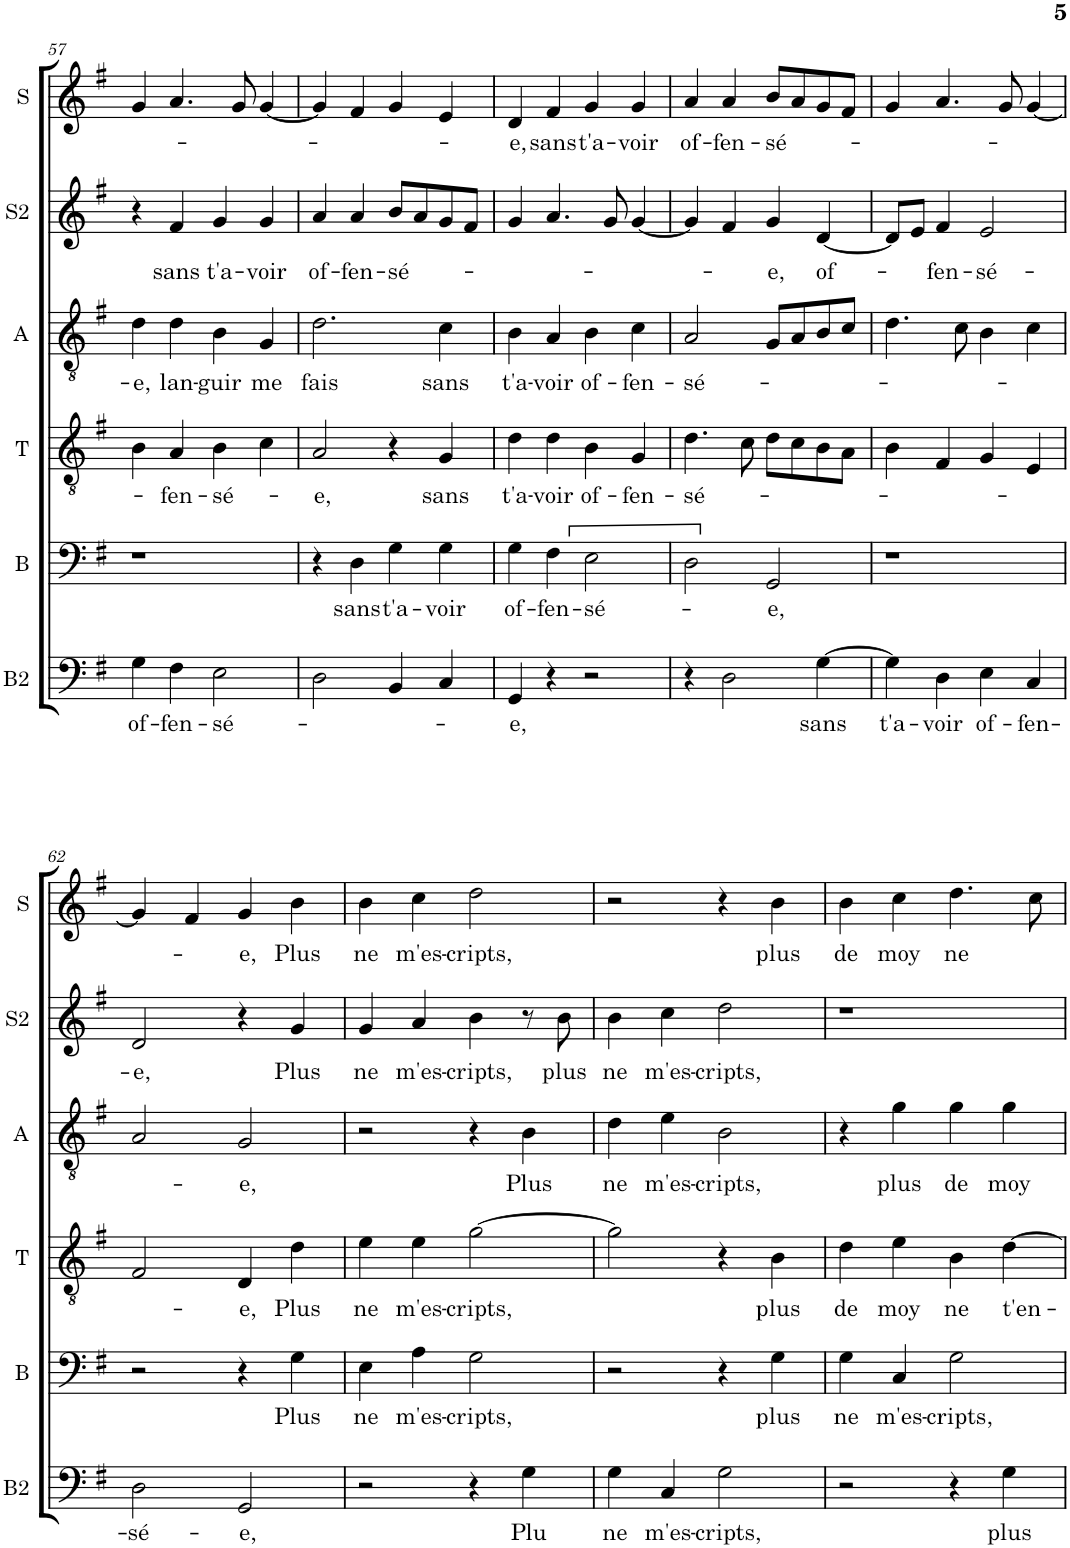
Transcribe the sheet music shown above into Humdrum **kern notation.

**kern	**text	**kern	**text	**kern	**text	**kern	**text	**kern	**text	**kern	**text
*part6	*part6	*part5	*part5	*part4	*part4	*part3	*part3	*part2	*part2	*part1	*part1
*staff6	*staff6	*staff5	*staff5	*staff4	*staff4	*staff3	*staff3	*staff2	*staff2	*staff1	*staff1
*I"B2	*	*I"B	*	*I"T	*	*I"A	*	*I"S2	*	*I"S	*
*I'B2	*	*I'B	*	*I'T	*	*I'A	*	*I'S2	*	*I'S	*
!!LO:PB:g=z
*clefF4	*	*clefF4	*	*clefGv2	*	*clefGv2	*	*clefG2	*	*clefG2	*
*k[f#]	*	*k[f#]	*	*k[f#]	*	*k[f#]	*	*k[f#]	*	*k[f#]	*
*M2/2	*	*M2/2	*	*M2/2	*	*M2/2	*	*M2/2	*	*M2/2	*
*met(c|)	*	*met(c|)	*	*met(c|)	*	*met(c|)	*	*met(c|)	*	*met(c|)	*
=57	=57	=57	=57	=57	=57	=57	=57	=57	=57	=57	=57
!	!LO:LY:b	!	!	!	!	!	!LO:LY:b	!	!	!	!
4G\	of-	1r	.	4B\	.	4d\	-e,	4r	.	4g/	.
!	!LO:LY:b	!	!	!	!LO:LY:b	!	!LO:LY:b	!	!LO:LY:b	!	!
4F#\	-fen-	.	.	4A/	-fen-	4d\	lan-	4f#/	sans	4.a/	.
!	!LO:LY:b	!	!	!	!LO:LY:b	!	!LO:LY:b	!	!LO:LY:b	!	!
2E\	-sé-	.	.	4B\	-sé-	4B\	-guir	4g/	t'a-	.	.
.	.	.	.	.	.	.	.	.	.	8g/	.
!	!	!	!	!	!	!	!LO:LY:b	!	!LO:LY:b	!	!
.	.	.	.	4c\	.	4G/	me	4g/	-voir	[4g/	.
=58	=58	=58	=58	=58	=58	=58	=58	=58	=58	=58	=58
!	!	!	!	!	!LO:LY:b	!	!LO:LY:b	!	!LO:LY:b	!	!
2D\	.	4r	.	2A/	-e,	2.d\	fais	4a/	of-	4g/]	.
!	!	!	!LO:LY:b	!	!	!	!	!	!LO:LY:b	!	!
.	.	4D\	sans	.	.	.	.	4a/	-fen-	4f#/	.
!	!	!	!LO:LY:b	!	!	!	!	!	!LO:LY:b	!	!
4BB/	.	4G\	t'a-	4r	.	.	.	8b/L	-sé-	4g/	.
.	.	.	.	.	.	.	.	8a/	.	.	.
!	!	!	!LO:LY:b	!	!LO:LY:b	!	!LO:LY:b	!	!	!	!
4C/	.	4G\	-voir	4G/	sans	4c\	sans	8g/	.	4e/	.
.	.	.	.	.	.	.	.	8f#/J	.	.	.
=59	=59	=59	=59	=59	=59	=59	=59	=59	=59	=59	=59
!	!LO:LY:b	!	!LO:LY:b	!	!LO:LY:b	!	!LO:LY:b	!	!	!	!LO:LY:b
4GG/	-e,	4G\	of-	4d\	t'a-	4B\	t'a-	4g/	.	4d/	-e,
!	!	!	!LO:LY:b	!	!LO:LY:b	!	!LO:LY:b	!	!	!	!LO:LY:b
4r	.	4F#\	-fen-	4d\	-voir	4A/	-voir	4.a/	.	4f#/	sans
!	!	!	!LO:LY:b	!	!LO:LY:b	!	!LO:LY:b	!	!	!	!LO:LY:b
2r	.	2E\	-sé-	4B\	of-	4B\	of-	.	.	4g/	t'a-
.	.	.	.	.	.	.	.	8g/	.	.	.
!	!	!	!	!	!LO:LY:b	!	!LO:LY:b	!	!	!	!LO:LY:b
.	.	.	.	4G/	-fen-	4c\	-fen-	[4g/	.	4g/	-voir
=60	=60	=60	=60	=60	=60	=60	=60	=60	=60	=60	=60
!	!	!	!	!	!LO:LY:b	!	!LO:LY:b	!	!	!	!LO:LY:b
4r	.	2D\	.	4.d\	-sé-	2A/	-sé-	4g/]	.	4a/	of-
!	!	!	!	!	!	!	!	!	!	!	!LO:LY:b
2D\	.	.	.	.	.	.	.	4f#/	.	4a/	-fen-
.	.	.	.	8c\	.	.	.	.	.	.	.
!	!	!	!LO:LY:b	!	!	!	!	!	!LO:LY:b	!	!LO:LY:b
.	.	2GG/	-e,	8d\L	.	8G/L	.	4g/	-e,	8b/L	-sé-
.	.	.	.	8c\	.	8A/	.	.	.	8a/	.
!	!LO:LY:b	!	!	!	!	!	!	!	!LO:LY:b	!	!
[4G\	sans	.	.	8B\	.	8B/	.	[4d/	of-	8g/	.
.	.	.	.	8A\J	.	8c/J	.	.	.	8f#/J	.
=61	=61	=61	=61	=61	=61	=61	=61	=61	=61	=61	=61
!	!LO:LY:b	!	!	!	!	!	!	!	!	!	!
4G\]	t'a-	1r	.	4B\	.	4.d\	.	8d/L]	.	4g/	.
.	.	.	.	.	.	.	.	8e/J	.	.	.
!	!LO:LY:b	!	!	!	!	!	!	!	!LO:LY:b	!	!
4D\	-voir	.	.	4F#/	.	.	.	4f#/	-fen-	4.a/	.
.	.	.	.	.	.	8c\	.	.	.	.	.
!	!LO:LY:b	!	!	!	!	!	!	!	!LO:LY:b	!	!
4E\	of-	.	.	4G/	.	4B\	.	2e/	-sé-	.	.
.	.	.	.	.	.	.	.	.	.	8g/	.
!	!LO:LY:b	!	!	!	!	!	!	!	!	!	!
4C/	-fen-	.	.	4E/	.	4c\	.	.	.	[4g/	.
!!LO:LB:g=z
=62	=62	=62	=62	=62	=62	=62	=62	=62	=62	=62	=62
!	!LO:LY:b	!	!	!	!	!	!	!	!LO:LY:b	!	!
2D\	-sé-	2r	.	2F#/	.	2A/	.	2d/	-e,	4g/]	.
.	.	.	.	.	.	.	.	.	.	4f#/	.
!	!LO:LY:b	!	!	!	!LO:LY:b	!	!LO:LY:b	!	!	!	!LO:LY:b
2GG/	-e,	4r	.	4D/	-e,	2G/	-e,	4r	.	4g/	-e,
!	!	!	!LO:LY:b	!	!LO:LY:b	!	!	!	!LO:LY:b	!	!LO:LY:b
.	.	4G\	Plus	4d\	Plus	.	.	4g/	Plus	4b\	Plus
=63	=63	=63	=63	=63	=63	=63	=63	=63	=63	=63	=63
!	!	!	!LO:LY:b	!	!LO:LY:b	!	!	!	!LO:LY:b	!	!LO:LY:b
2r	.	4E\	ne	4e\	ne	2r	.	4g/	ne	4b\	ne
!	!	!	!LO:LY:b	!	!LO:LY:b	!	!	!	!LO:LY:b	!	!LO:LY:b
.	.	4A\	m'es-	4e\	m'es-	.	.	4a/	m'es-	4cc\	m'es-
!	!	!	!LO:LY:b	!	!LO:LY:b	!	!	!	!LO:LY:b	!	!LO:LY:b
4r	.	2G\	-cripts,	[2g\	-cripts,	4r	.	4b\	-cripts,	2dd\	-cripts,
!	!LO:LY:b	!	!	!	!	!	!LO:LY:b	!	!	!	!
4G\	Plu	.	.	.	.	4B\	Plus	8r	.	.	.
!	!	!	!	!	!	!	!	!	!LO:LY:b	!	!
.	.	.	.	.	.	.	.	8b\	plus	.	.
=64	=64	=64	=64	=64	=64	=64	=64	=64	=64	=64	=64
!	!LO:LY:b	!	!	!	!	!	!LO:LY:b	!	!LO:LY:b	!	!
4G\	ne	2r	.	2g\]	.	4d\	ne	4b\	ne	2r	.
!	!LO:LY:b	!	!	!	!	!	!LO:LY:b	!	!LO:LY:b	!	!
4C/	m'es-	.	.	.	.	4e\	m'es-	4cc\	m'es-	.	.
!	!LO:LY:b	!	!	!	!	!	!LO:LY:b	!	!LO:LY:b	!	!
2G\	-cripts,	4r	.	4r	.	2B\	-cripts,	2dd\	-cripts,	4r	.
!	!	!	!LO:LY:b	!	!LO:LY:b	!	!	!	!	!	!LO:LY:b
.	.	4G\	plus	4B\	plus	.	.	.	.	4b\	plus
=65	=65	=65	=65	=65	=65	=65	=65	=65	=65	=65	=65
!	!	!	!LO:LY:b	!	!LO:LY:b	!	!	!	!	!	!LO:LY:b
2r	.	4G\	ne	4d\	de	4r	.	1r	.	4b\	de
!	!	!	!LO:LY:b	!	!LO:LY:b	!	!LO:LY:b	!	!	!	!LO:LY:b
.	.	4C/	m'es-	4e\	moy	4g\	plus	.	.	4cc\	moy
!	!	!	!LO:LY:b	!	!LO:LY:b	!	!LO:LY:b	!	!	!	!LO:LY:b
4r	.	2G\	-cripts,	4B\	ne	4g\	de	.	.	4.dd\	ne
!	!LO:LY:b	!	!	!	!LO:LY:b	!	!LO:LY:b	!	!	!	!
4G\	plus	.	.	[4d\	t'en-	4g\	moy	.	.	.	.
.	.	.	.	.	.	.	.	.	.	8cc\	.
=	=	=	=	=	=	=	=	=	=	=	=
*-	*-	*-	*-	*-	*-	*-	*-	*-	*-	*-	*-
